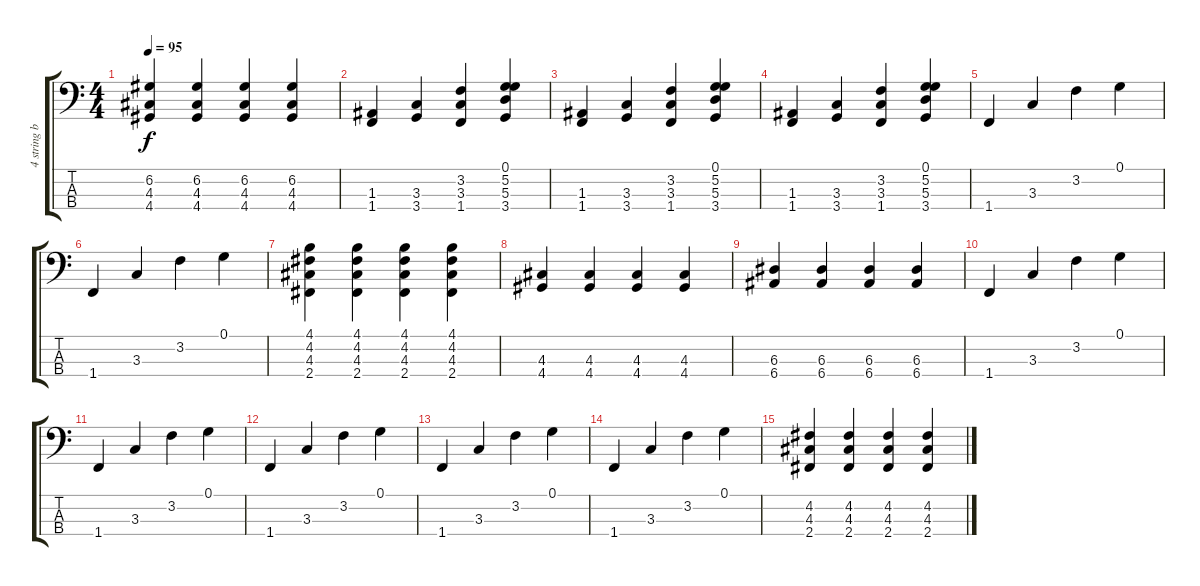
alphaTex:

\track ("4 string base" "4 string b") {instrument slapbass2}
\staff {score tabs}
\tuning (G2 D2 A1 E1) {hide}
\ts (4 4)
\tempo 95
\clef f4
\ks c
(6.2 4.3 4.4).4{dy f} (6.2 4.3 4.4).4 (6.2 4.3 4.4).4 (6.2 4.3 4.4).4 |
(1.3 1.4).4 (3.3 3.4).4 (3.2 3.3 1.4).4 (0.1 5.2 5.3 3.4).4 |
(1.3 1.4).4 (3.3 3.4).4 (3.2 3.3 1.4).4 (0.1 5.2 5.3 3.4).4 |
(1.3 1.4).4 (3.3 3.4).4 (3.2 3.3 1.4).4 (0.1 5.2 5.3 3.4).4 |
1.4.4 3.3.4 3.2.4 0.1.4 |
1.4.4 3.3.4 3.2.4 0.1.4 |
(4.1 4.2 4.3 2.4).4 (4.1 4.2 4.3 2.4).4 (4.1 4.2 4.3 2.4).4 (4.1 4.2 4.3 2.4).4 |
(4.3 4.4).4 (4.3 4.4).4 (4.3 4.4).4 (4.3 4.4).4 |
(6.3 6.4).4 (6.3 6.4).4 (6.3 6.4).4 (6.3 6.4).4 |
1.4.4 3.3.4 3.2.4 0.1.4 |
1.4.4 3.3.4 3.2.4 0.1.4 |
1.4.4 3.3.4 3.2.4 0.1.4 |
1.4.4 3.3.4 3.2.4 0.1.4 |
1.4.4 3.3.4 3.2.4 0.1.4 |
(4.2 4.3 2.4).4 (4.2 4.3 2.4).4 (4.2 4.3 2.4).4 (4.2 4.3 2.4).4
